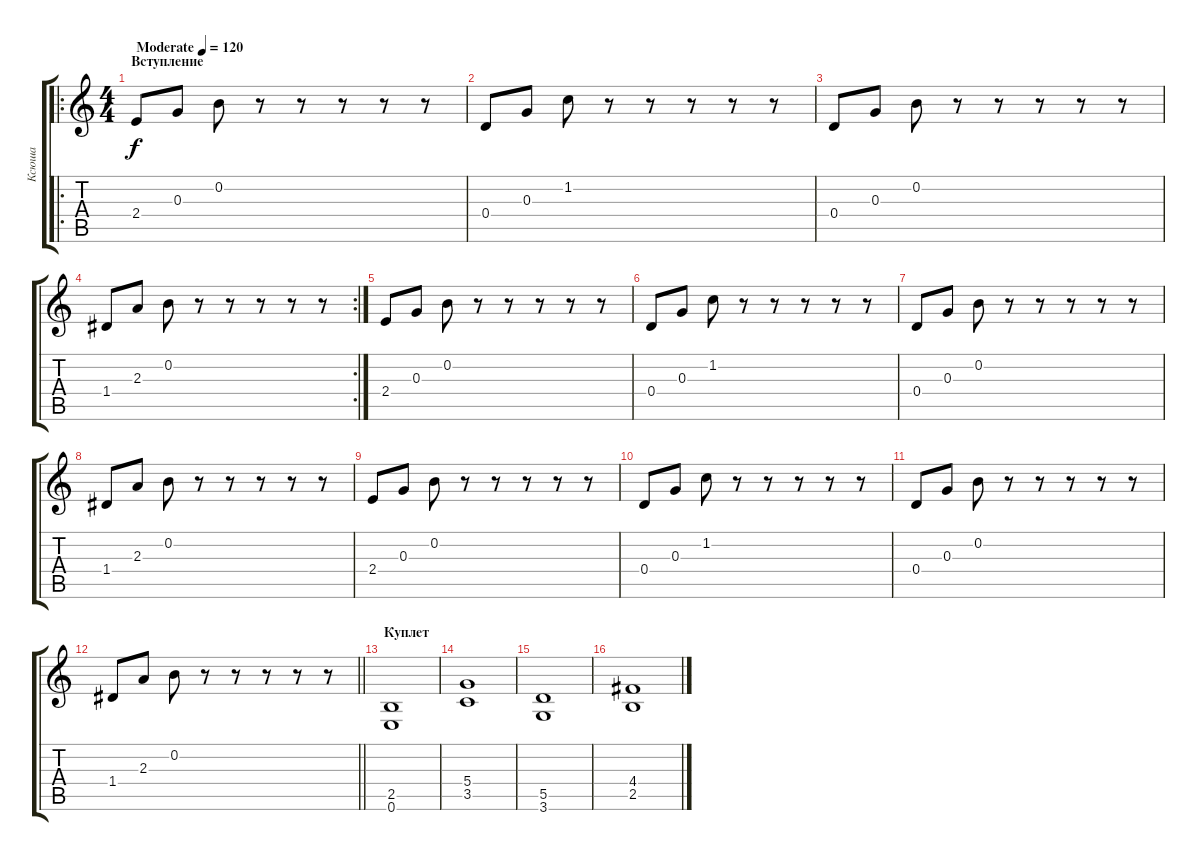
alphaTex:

\track ("Ксюша" "Ксюша") {instrument electricguitarclean}
\staff {score tabs}
\tuning (E4 B3 G3 D3 A2 E2) {hide}
\ro
\ts (4 4)
\section ("" "Вступление")
\tempo (120 "Moderate")
\clef g2
\ks c
2.4.8{dy f instrument electricguitarclean} 0.3.8 0.2.8 r.8 r.8 r.8 r.8 r.8 |
0.4.8 0.3.8 1.2.8 r.8 r.8 r.8 r.8 r.8 |
0.4.8 0.3.8 0.2.8 r.8 r.8 r.8 r.8 r.8 |
\rc 2
1.4.8 2.3.8 0.2.8 r.8 r.8 r.8 r.8 r.8 |
2.4.8 0.3.8 0.2.8 r.8 r.8 r.8 r.8 r.8 |
0.4.8 0.3.8 1.2.8 r.8 r.8 r.8 r.8 r.8 |
0.4.8 0.3.8 0.2.8 r.8 r.8 r.8 r.8 r.8 |
1.4.8 2.3.8 0.2.8 r.8 r.8 r.8 r.8 r.8 |
2.4.8 0.3.8 0.2.8 r.8 r.8 r.8 r.8 r.8 |
0.4.8 0.3.8 1.2.8 r.8 r.8 r.8 r.8 r.8 |
0.4.8 0.3.8 0.2.8 r.8 r.8 r.8 r.8 r.8 |
\barLineRight lightlight
1.4.8 2.3.8 0.2.8 r.8 r.8 r.8 r.8 r.8 |
\section ("" "Куплет")
(2.5 0.6).1 |
(5.4 3.5).1 |
(5.5 3.6).1 |
(4.4 2.5).1
